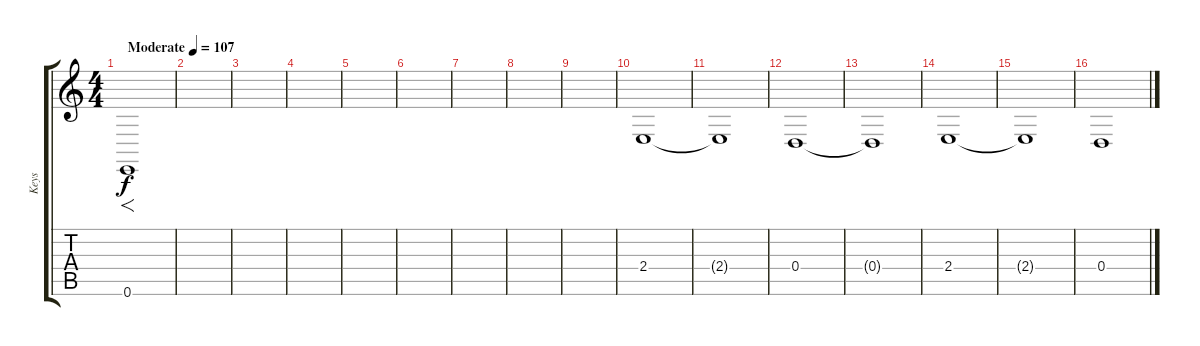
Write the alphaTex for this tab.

\track ("Keys" "Keys") {instrument stringensemble1}
\staff {score tabs}
\tuning (E4 B3 G3 D3 A2 E2) {hide}
\ts (4 4)
\tempo (107 "Moderate")
\clef g2
\ks c
0.6.1{f dy f instrument stringensemble1} |
|
|
|
|
|
|
|
|
2.4.1 |
2.4{t}.1 |
0.4.1 |
0.4{t}.1 |
2.4.1 |
2.4{t}.1 |
0.4.1
